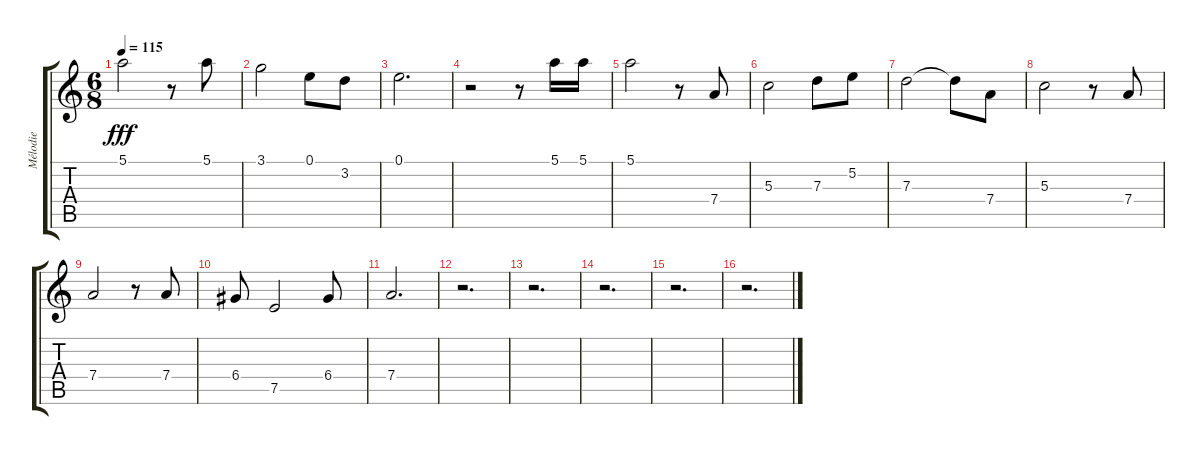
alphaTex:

\track ("Mélodie" "Mélodie") {instrument electricguitarjazz}
\staff {score tabs}
\tuning (E4 B3 G3 D3 A2 E2) {hide}
\ts (6 8)
\tempo 115
\clef g2
\ks c
5.1.2{dy fff} r.8 5.1.8 |
3.1.2 0.1.8 3.2.8 |
0.1.2{d} |
r.2 r.8 5.1.16 5.1.16 |
5.1.2 r.8 7.4.8 |
5.3.2 7.3.8 5.2.8 |
7.3.2 7.3{t}.8 7.4.8 |
5.3.2 r.8 7.4.8 |
7.4.2 r.8 7.4.8 |
6.4.8 7.5.2 6.4.8 |
7.4.2{d} |
r.2{d} |
r.2{d} |
r.2{d} |
r.2{d} |
r.2{d}
